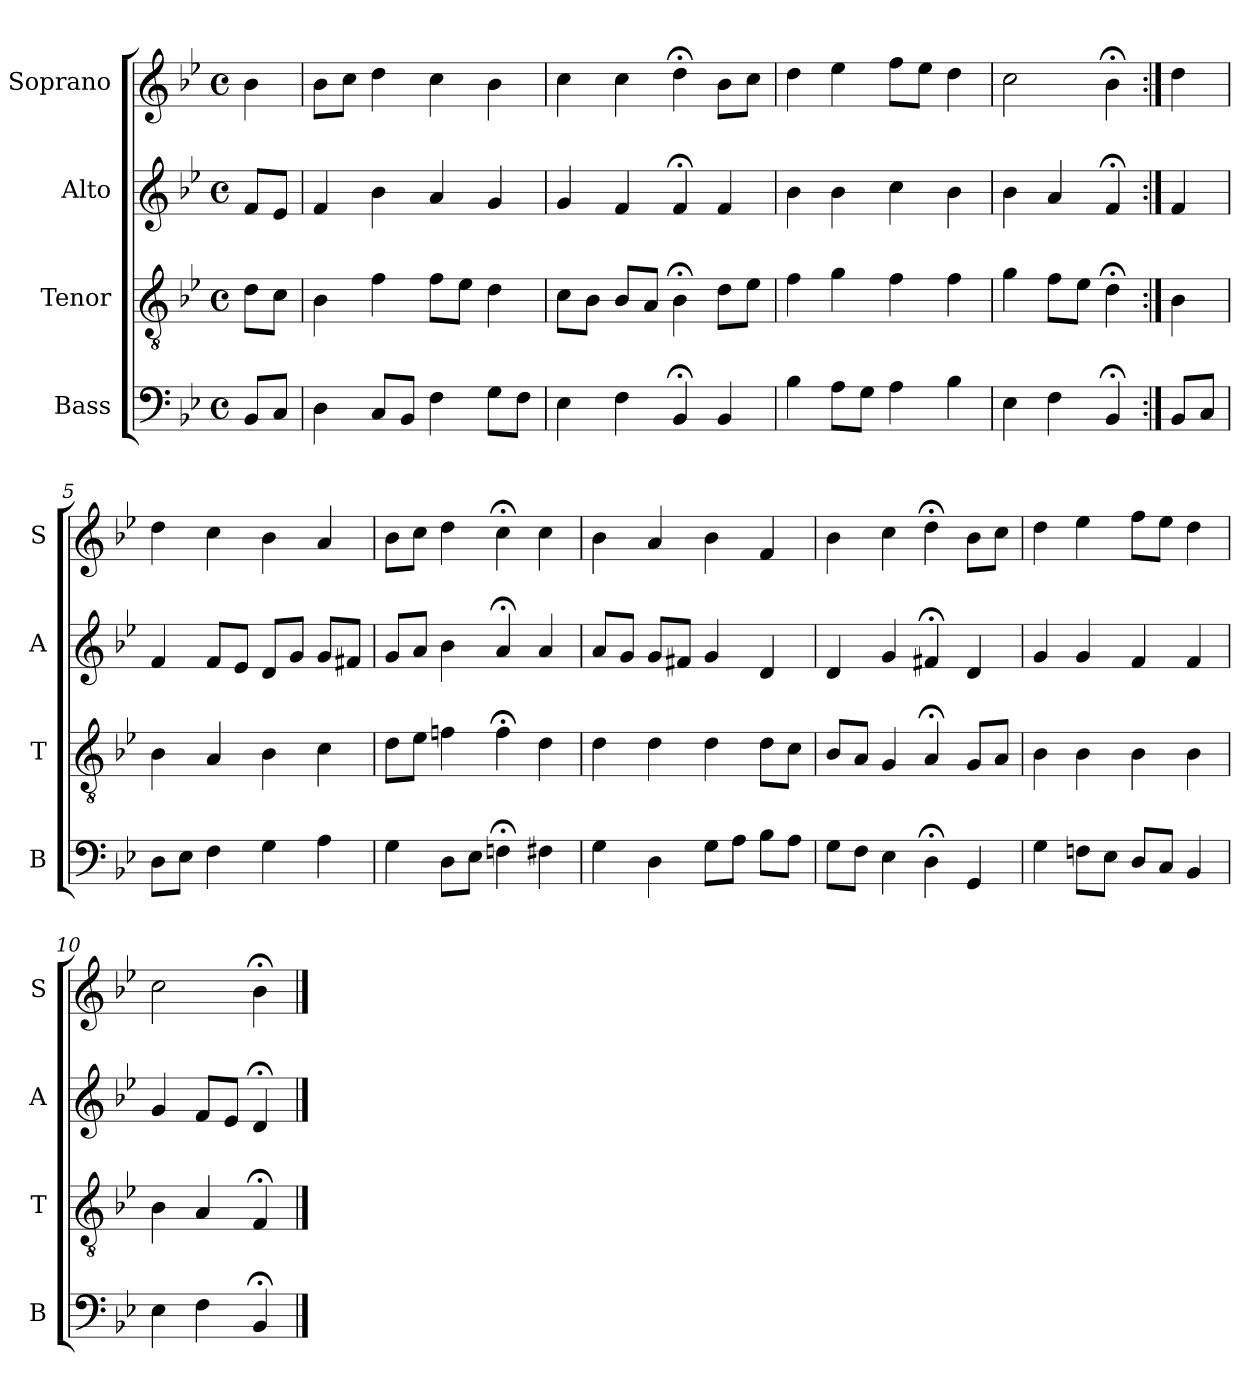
**kern	**kern	**kern	**kern
*part4	*part3	*part2	*part1
*staff4	*staff3	*staff2	*staff1
*I"Bass	*I"Tenor	*I"Alto	*I"Soprano
*I'B	*I'T	*I'A	*I'S
*clefF4	*clefGv2	*clefG2	*clefG2
*k[b-e-]	*k[b-e-]	*k[b-e-]	*k[b-e-]
*B-:	*B-:	*B-:	*B-:
*M4/4	*M4/4	*M4/4	*M4/4
*met(c)	*met(c)	*met(c)	*met(c)
*MM100	*MM100	*MM100	*MM100
=	=	=	=
8BB-L	8dL	8fL	4b-
8CJ	8cJ	8e-J	.
=1	=1	=1	=1
4D	4B-	4f	8b-L
.	.	.	8ccJ
8CL	4f	4b-	4dd
8BB-J	.	.	.
4F	8fL	4a	4cc
.	8e-J	.	.
8GL	4d	4g	4b-
8FJ	.	.	.
=2	=2	=2	=2
4E-	8cL	4g	4cc
.	8B-J	.	.
4F	8B-L	4f	4cc
.	8AJ	.	.
4BB-;<	4B-;<	4f;<	4dd;<
4BB-	8dL	4f	8b-L
.	8e-J	.	8ccJ
=3	=3	=3	=3
4B-	4f	4b-	4dd
8AL	4g	4b-	4ee-
8GJ	.	.	.
4A	4f	4cc	8ffL
.	.	.	8ee-J
4B-	4f	4b-	4dd
=4	=4	=4	=4
4E-	4g	4b-	2cc
4F	8fL	4a	.
.	8e-J	.	.
4BB-;<	4d;<	4f;<	4b-;<
=:|!	=:|!	=:|!	=:|!
8BB-L	4B-	4f	4dd
8CJ	.	.	.
=5	=5	=5	=5
8DL	4B-	4f	4dd
8E-J	.	.	.
4F	4A	8fL	4cc
.	.	8e-J	.
4G	4B-	8dL	4b-
.	.	8gJ	.
4A	4c	8gL	4a
.	.	8f#XJ	.
=6	=6	=6	=6
4G	8dL	8gL	8b-L
.	8e-J	8aJ	8ccJ
8DL	4fn	4b-	4dd
8E-J	.	.	.
4Fn;<	4f;<	4a;<	4cc;<
4F#Xi	4di	4ai	4cci
=7	=7	=7	=7
4G	4d	8aL	4b-
.	.	8gJ	.
4D	4d	8gL	4a
.	.	8f#XJ	.
8GL	4d	4g	4b-
8AJ	.	.	.
8B-L	8dL	4d	4f
8AJ	8cJ	.	.
=8	=8	=8	=8
8GL	8B-L	4d	4b-
8FJ	8AJ	.	.
4E-	4G	4g	4cc
4D;<	4A;<	4f#X;<	4dd;<
4GG	8GL	4d	8b-L
.	8AJ	.	8ccJ
=9	=9	=9	=9
4G	4B-	4g	4dd
8FnL	4B-	4g	4ee-
8E-J	.	.	.
8DL	4B-	4f	8ffL
8CJ	.	.	8ee-J
4BB-	4B-	4f	4dd
=10	=10	=10	=10
4E-	4B-	4g	2cc
4F	4A	8fL	.
.	.	8e-J	.
4BB-;<	4F;<	4d;<	4b-;<
==	==	==	==
*-	*-	*-	*-
